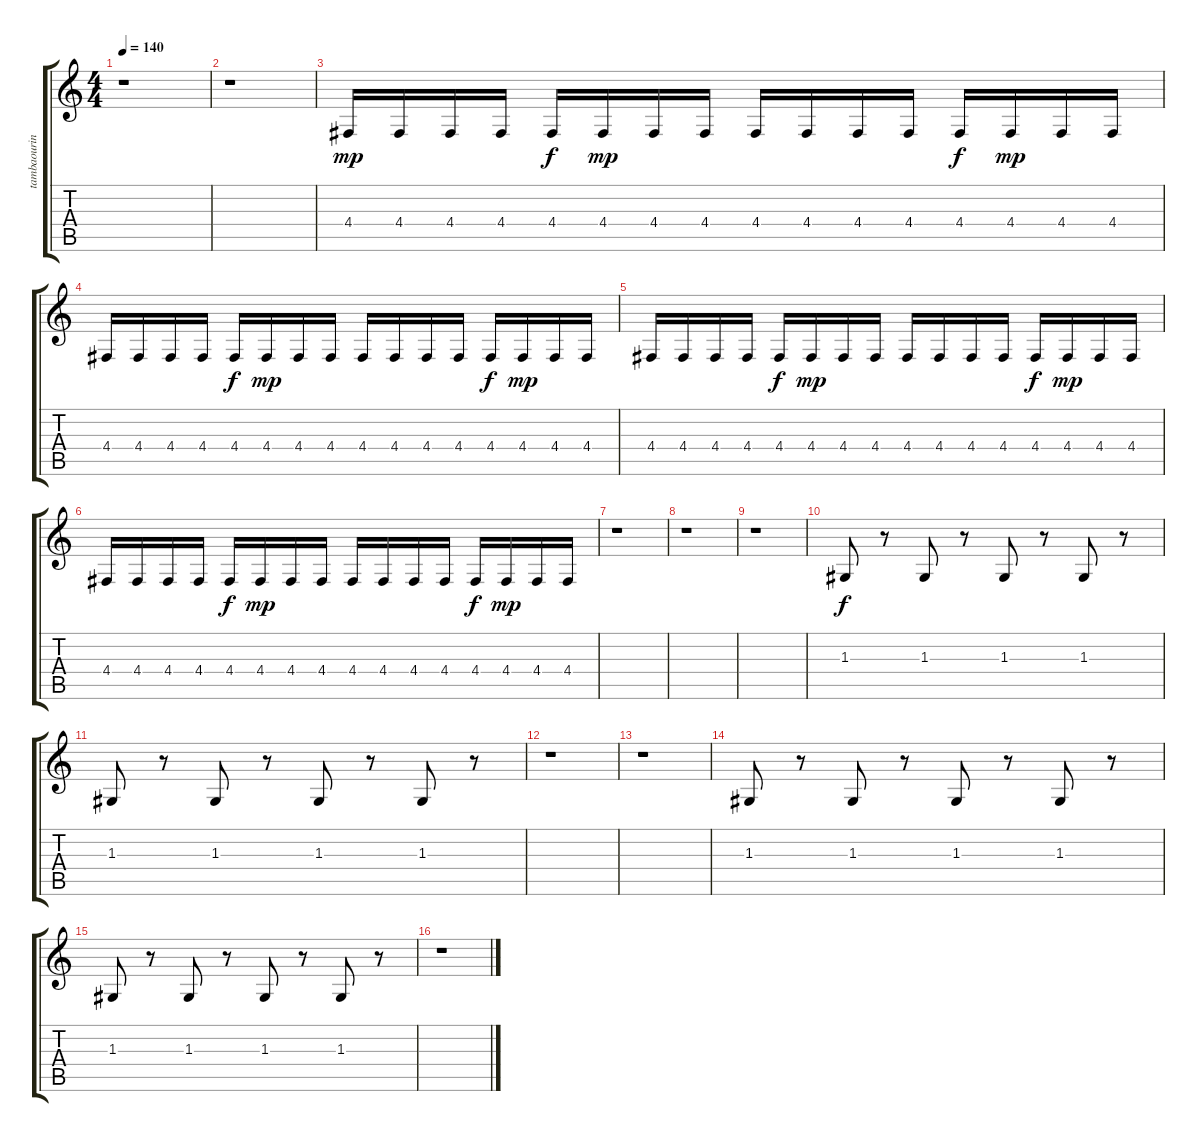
\track ("tambaourine etc" "tambaourin") {instrument acousticgrandpiano}
\staff {score tabs}
\tuning (E4 B3 G3 D3 A2 E2) {hide}
\ts (4 4)
\tempo 140
\clef g2
\ks c
r.1{dy fff} |
r.1 |
4.4.16{dy mp} 4.4.16 4.4.16 4.4.16 4.4.16{dy f} 4.4.16{dy mp} 4.4.16 4.4.16 4.4.16 4.4.16 4.4.16 4.4.16 4.4.16{dy f} 4.4.16{dy mp} 4.4.16 4.4.16 |
4.4.16 4.4.16 4.4.16 4.4.16 4.4.16{dy f} 4.4.16{dy mp} 4.4.16 4.4.16 4.4.16 4.4.16 4.4.16 4.4.16 4.4.16{dy f} 4.4.16{dy mp} 4.4.16 4.4.16 |
4.4.16 4.4.16 4.4.16 4.4.16 4.4.16{dy f} 4.4.16{dy mp} 4.4.16 4.4.16 4.4.16 4.4.16 4.4.16 4.4.16 4.4.16{dy f} 4.4.16{dy mp} 4.4.16 4.4.16 |
4.4.16 4.4.16 4.4.16 4.4.16 4.4.16{dy f} 4.4.16{dy mp} 4.4.16 4.4.16 4.4.16 4.4.16 4.4.16 4.4.16 4.4.16{dy f} 4.4.16{dy mp} 4.4.16 4.4.16 |
r.1 |
r.1 |
r.1 |
1.3.8{dy f} r.8 1.3.8 r.8 1.3.8 r.8 1.3.8 r.8 |
1.3.8 r.8 1.3.8 r.8 1.3.8 r.8 1.3.8 r.8 |
r.1 |
r.1 |
1.3.8 r.8 1.3.8 r.8 1.3.8 r.8 1.3.8 r.8 |
1.3.8 r.8 1.3.8 r.8 1.3.8 r.8 1.3.8 r.8 |
r.1
